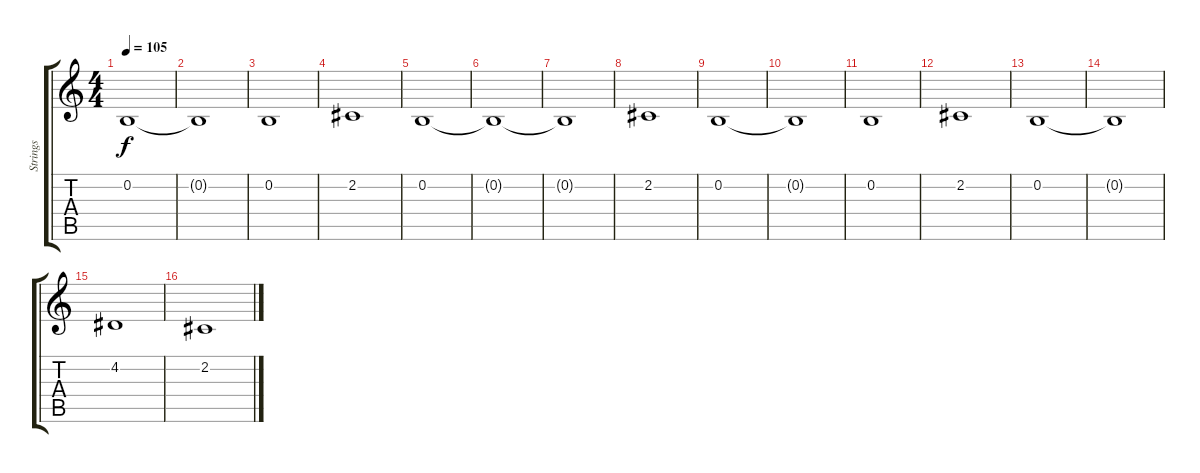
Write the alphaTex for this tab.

\track ("Strings" "Strings") {instrument synthstrings1}
\staff {score tabs}
\tuning (E4 B3 G3 D3 A2 E2) {hide}
\ts (4 4)
\tempo 105
\clef g2
\ks c
0.2.1{dy f} |
0.2{t}.1 |
0.2.1 |
2.2.1 |
0.2.1 |
0.2{t}.1 |
0.2{t}.1 |
2.2.1 |
0.2.1 |
0.2{t}.1 |
0.2.1 |
2.2.1 |
0.2.1 |
0.2{t}.1 |
4.2.1 |
2.2.1
